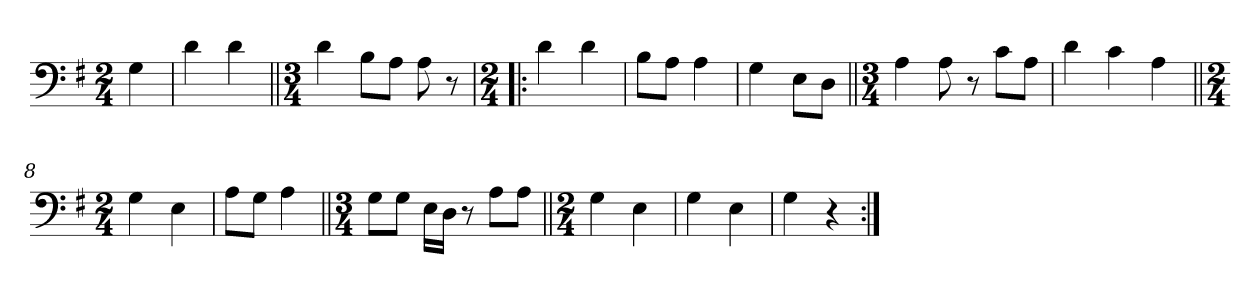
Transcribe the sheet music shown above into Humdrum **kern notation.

**kern
*part1
*staff1
*clefF4
*k[f#]
*M2/4
=
4G\
=1
4d\
4d\
=2||
*M3/4
4d\
8B\L
8A\J
8A\
8r
=3!|:
*M2/4
4d\
4d\
=4
8B\L
8A\J
4A\
=5
4G\
8E\L
8D\J
=6||
*M3/4
4A\
8A\
8r
8c\L
8A\J
=7
4d\
4c\
4A\
=8||
*M2/4
4G\
4E\
=9
8A\L
8G\J
4A\
=10||
*M3/4
8G\L
8G\J
16E\LL
16D\JJ
8r
8A\L
8A\J
=11||
*M2/4
4G\
4E\
=12
4G\
4E\
=13
4G\
4r
=:|!
*-
